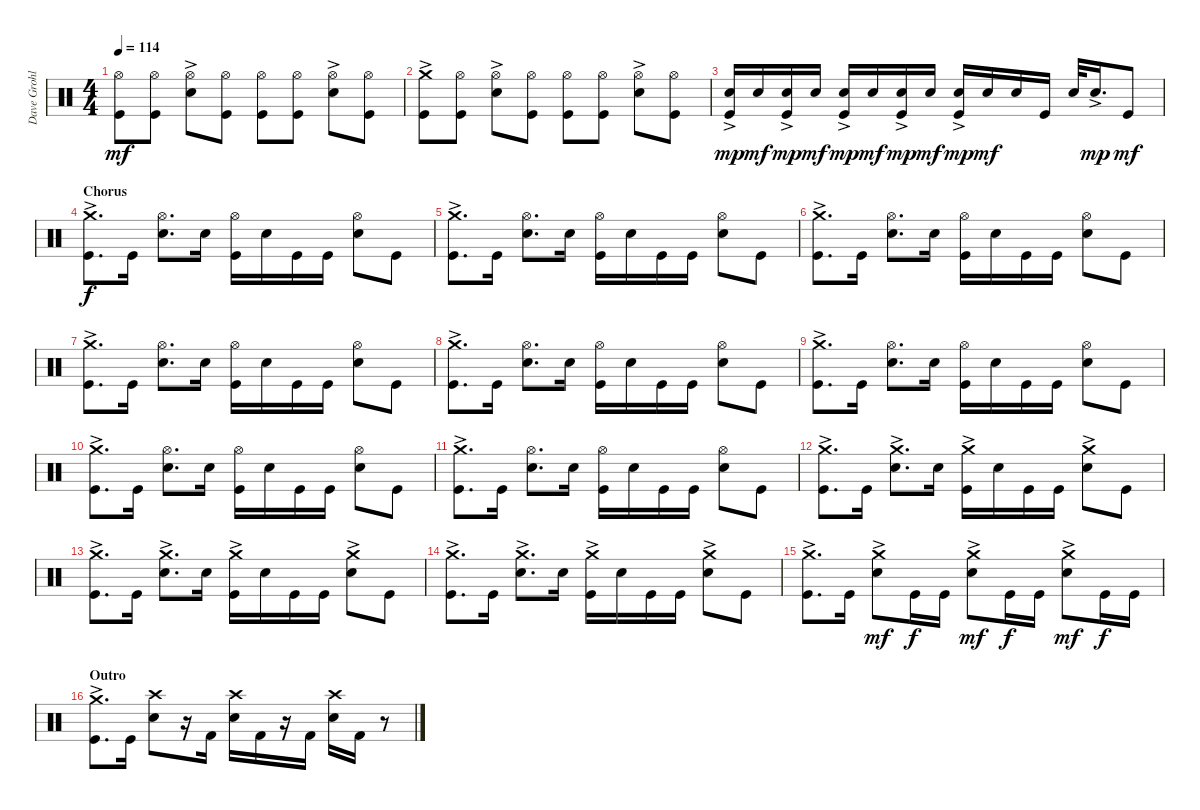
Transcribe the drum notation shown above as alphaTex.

\track ("Dave Grohl - Drums" "Dave Grohl") {instrument percussion}
\staff {score}
\articulation defaults
\ts (4 4)
\tempo 114
\clef neutral
\ks c
("Hi-Hat (open)" "Kick (hit)").8{dy mf} ("Hi-Hat (open)" "Kick (hit)").8 ("Hi-Hat (open)"{ac} "Snare (hit) 2").8 ("Hi-Hat (open)" "Kick (hit)").8 ("Hi-Hat (open)" "Kick (hit)").8 ("Hi-Hat (open)" "Kick (hit)").8 ("Hi-Hat (open)"{ac} "Snare (hit) 2").8 ("Hi-Hat (open)" "Kick (hit)").8 |
("Crash medium (hit)"{ac} "Kick (hit)").8 ("Hi-Hat (open)" "Kick (hit)").8 ("Hi-Hat (open)"{ac} "Snare (hit) 2").8 ("Hi-Hat (open)" "Kick (hit)").8 ("Hi-Hat (open)" "Kick (hit)").8 ("Hi-Hat (open)" "Kick (hit)").8 ("Hi-Hat (open)"{ac} "Snare (hit) 2").8 ("Hi-Hat (open)" "Kick (hit)").8 |
("Snare (hit) 2"{ac} "Kick (hit)"{ac}).16{dy mp} "Snare (hit) 2".16{dy mf} ("Snare (hit) 2"{ac} "Kick (hit)"{ac}).16{dy mp} "Snare (hit) 2".16{dy mf} ("Snare (hit) 2"{ac} "Kick (hit)"{ac}).16{dy mp} "Snare (hit) 2".16{dy mf} ("Snare (hit) 2"{ac} "Kick (hit)"{ac}).16{dy mp} "Snare (hit) 2".16{dy mf} ("Snare (hit) 2"{ac} "Kick (hit)"{ac}).16{dy mp} "Snare (hit) 2".16{dy mf} "Snare (hit) 2".16 "Kick (hit)".16 "Snare (hit) 2".32 "Snare (hit) 2"{ac}.16{d dy mp} "Kick (hit)".8{dy mf} |
\section ("" "Chorus")
("Crash medium (hit)"{ac} "Kick (hit)").8{d dy f} "Kick (hit)".16 ("Hi-Hat (open)" "Snare (hit) 2").8{d} "Snare (hit) 2".16 ("Hi-Hat (open)" "Kick (hit)").16 "Snare (hit) 2".16 "Kick (hit)".16 "Kick (hit)".16 ("Hi-Hat (open)" "Snare (hit) 2").8 "Kick (hit)".8 |
("Crash medium (hit)"{ac} "Kick (hit)").8{d} "Kick (hit)".16 ("Hi-Hat (open)" "Snare (hit) 2").8{d} "Snare (hit) 2".16 ("Hi-Hat (open)" "Kick (hit)").16 "Snare (hit) 2".16 "Kick (hit)".16 "Kick (hit)".16 ("Hi-Hat (open)" "Snare (hit) 2").8 "Kick (hit)".8 |
("Crash medium (hit)"{ac} "Kick (hit)").8{d} "Kick (hit)".16 ("Hi-Hat (open)" "Snare (hit) 2").8{d} "Snare (hit) 2".16 ("Hi-Hat (open)" "Kick (hit)").16 "Snare (hit) 2".16 "Kick (hit)".16 "Kick (hit)".16 ("Hi-Hat (open)" "Snare (hit) 2").8 "Kick (hit)".8 |
("Crash medium (hit)"{ac} "Kick (hit)").8{d} "Kick (hit)".16 ("Hi-Hat (open)" "Snare (hit) 2").8{d} "Snare (hit) 2".16 ("Hi-Hat (open)" "Kick (hit)").16 "Snare (hit) 2".16 "Kick (hit)".16 "Kick (hit)".16 ("Hi-Hat (open)" "Snare (hit) 2").8 "Kick (hit)".8 |
("Crash medium (hit)"{ac} "Kick (hit)").8{d} "Kick (hit)".16 ("Hi-Hat (open)" "Snare (hit) 2").8{d} "Snare (hit) 2".16 ("Hi-Hat (open)" "Kick (hit)").16 "Snare (hit) 2".16 "Kick (hit)".16 "Kick (hit)".16 ("Hi-Hat (open)" "Snare (hit) 2").8 "Kick (hit)".8 |
("Crash medium (hit)"{ac} "Kick (hit)").8{d} "Kick (hit)".16 ("Hi-Hat (open)" "Snare (hit) 2").8{d} "Snare (hit) 2".16 ("Hi-Hat (open)" "Kick (hit)").16 "Snare (hit) 2".16 "Kick (hit)".16 "Kick (hit)".16 ("Hi-Hat (open)" "Snare (hit) 2").8 "Kick (hit)".8 |
("Crash medium (hit)"{ac} "Kick (hit)").8{d} "Kick (hit)".16 ("Hi-Hat (open)" "Snare (hit) 2").8{d} "Snare (hit) 2".16 ("Hi-Hat (open)" "Kick (hit)").16 "Snare (hit) 2".16 "Kick (hit)".16 "Kick (hit)".16 ("Hi-Hat (open)" "Snare (hit) 2").8 "Kick (hit)".8 |
("Crash medium (hit)"{ac} "Kick (hit)").8{d} "Kick (hit)".16 ("Hi-Hat (open)" "Snare (hit) 2").8{d} "Snare (hit) 2".16 ("Hi-Hat (open)" "Kick (hit)").16 "Snare (hit) 2".16 "Kick (hit)".16 "Kick (hit)".16 ("Hi-Hat (open)" "Snare (hit) 2").8 "Kick (hit)".8 |
("Crash medium (hit)"{ac} "Kick (hit)").8{d} "Kick (hit)".16 ("Crash medium (hit)"{ac} "Snare (hit) 2").8{d} "Snare (hit) 2".16 ("Crash medium (hit)"{ac} "Kick (hit)").16 "Snare (hit) 2".16 "Kick (hit)".16 "Kick (hit)".16 ("Crash medium (hit)"{ac} "Snare (hit) 2").8 "Kick (hit)".8 |
("Crash medium (hit)"{ac} "Kick (hit)").8{d} "Kick (hit)".16 ("Crash medium (hit)"{ac} "Snare (hit) 2").8{d} "Snare (hit) 2".16 ("Crash medium (hit)"{ac} "Kick (hit)").16 "Snare (hit) 2".16 "Kick (hit)".16 "Kick (hit)".16 ("Crash medium (hit)"{ac} "Snare (hit) 2").8 "Kick (hit)".8 |
("Crash medium (hit)"{ac} "Kick (hit)").8{d} "Kick (hit)".16 ("Crash medium (hit)"{ac} "Snare (hit) 2").8{d} "Snare (hit) 2".16 ("Crash medium (hit)"{ac} "Kick (hit)").16 "Snare (hit) 2".16 "Kick (hit)".16 "Kick (hit)".16 ("Crash medium (hit)"{ac} "Snare (hit) 2").8 "Kick (hit)".8 |
("Crash medium (hit)"{ac} "Kick (hit)").8{d} "Kick (hit)".16 ("Crash medium (hit)"{ac} "Snare (hit) 2"{ac}).8{dy mf} "Kick (hit)".16{dy f} "Kick (hit)".16 ("Crash medium (hit)"{ac} "Snare (hit) 2"{ac}).8{dy mf} "Kick (hit)".16{dy f} "Kick (hit)".16 ("Crash medium (hit)"{ac} "Snare (hit) 2"{ac}).8{dy mf} "Kick (hit)".16{dy f} "Kick (hit)".16 |
\section ("" "Outro")
("Crash medium (hit)"{ac} "Kick (hit)").8{d} "Kick (hit)".16 ("Crash high (hit)" "Snare (hit) 2").8 r.16 "Kick (hit) 2".16 ("Snare (hit) 2" "Crash high (hit)").16 "Kick (hit) 2".16 r.16 "Kick (hit) 2".16 ("Snare (hit) 2" "Crash high (hit)").16 "Kick (hit) 2".16 r.8
